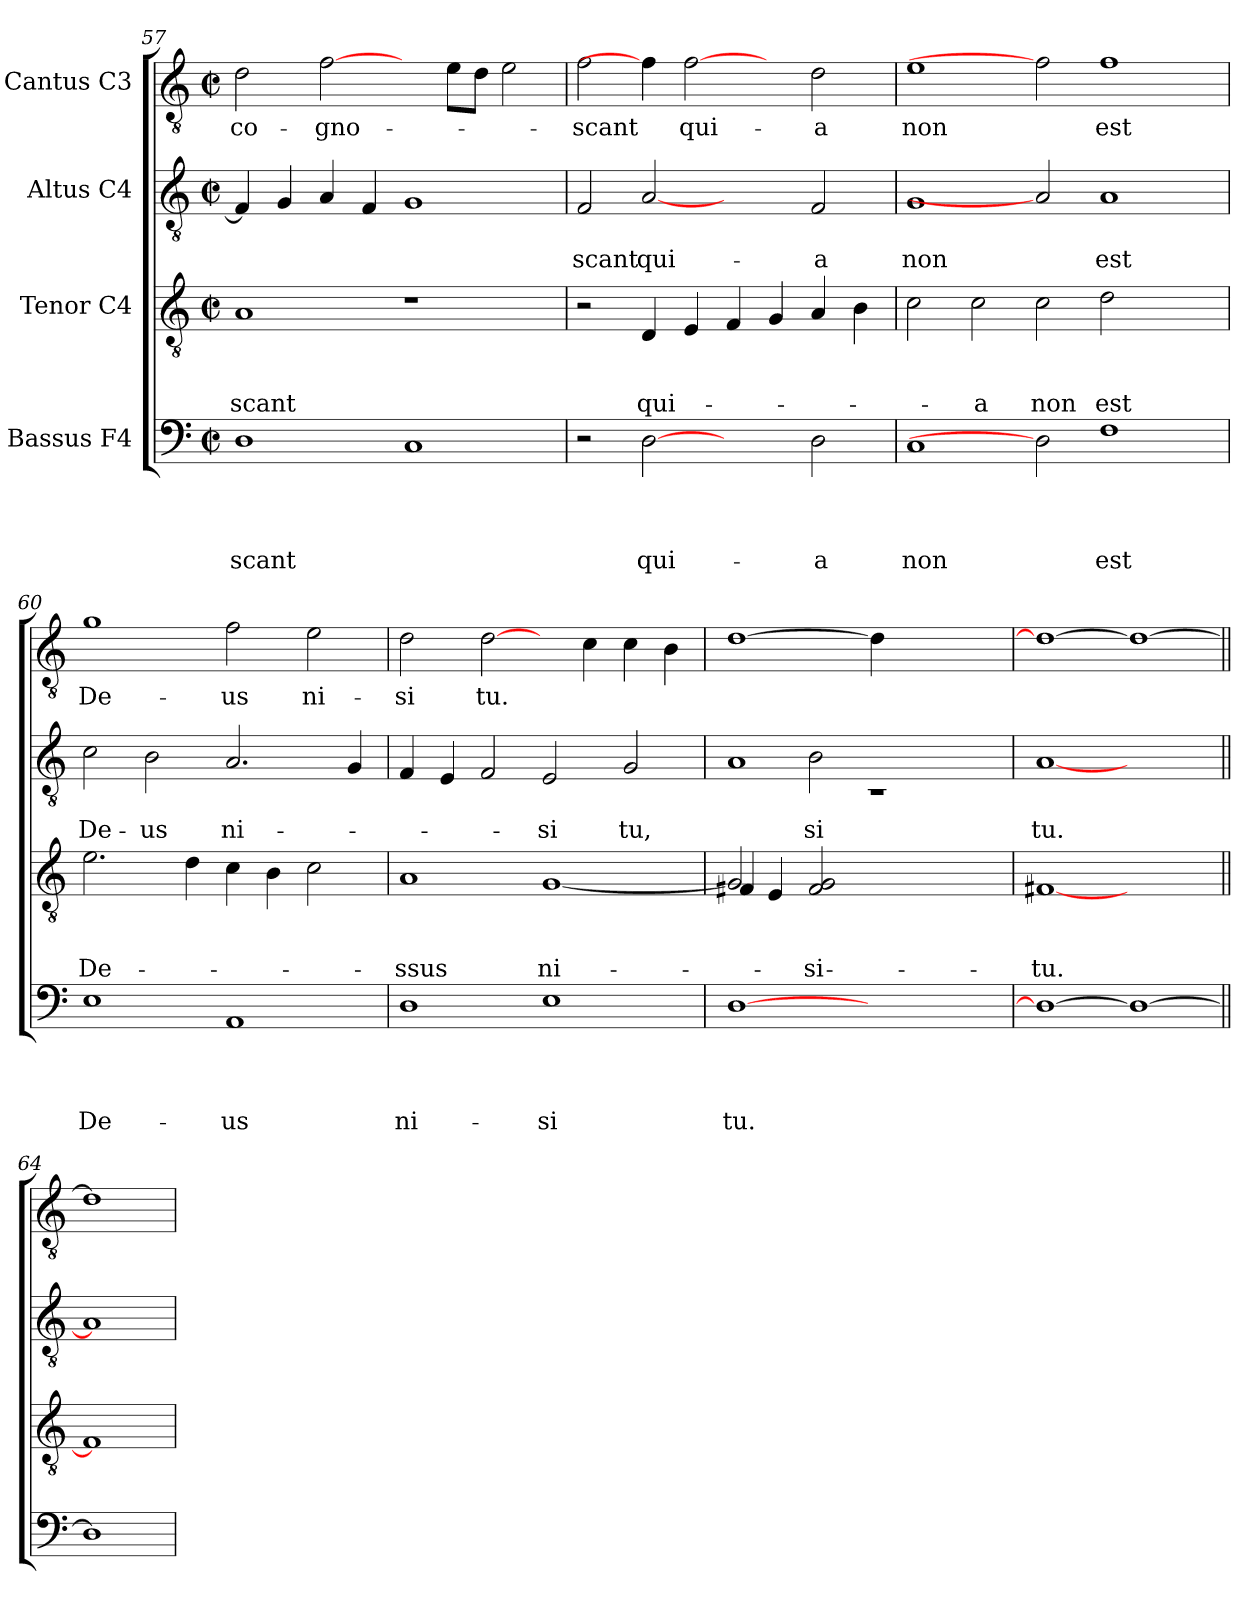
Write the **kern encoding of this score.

**kern	**text	**text	**text	**text	**kern	**text	**text	**text	**kern	**text	**text	**kern	**text
*part4	*part4	*part4	*part4	*part4	*part3	*part3	*part3	*part3	*part2	*part2	*part2	*part1	*part1
*staff4	*staff4	*staff4	*staff4	*staff4	*staff3	*staff3	*staff3	*staff3	*staff2	*staff2	*staff2	*staff1	*staff1
*I"Bassus F4	*	*	*	*	*I"Tenor C4	*	*	*	*I"Altus C4	*	*	*I"Cantus C3	*
*clefF4	*	*	*	*	*clefGv2	*	*	*	*clefGv2	*	*	*clefGv2	*
*k[]	*	*	*	*	*k[]	*	*	*	*k[]	*	*	*k[]	*
*C:	*	*	*	*	*C:	*	*	*	*C:	*	*	*C:	*
*M2/2	*	*	*	*	*M2/2	*	*	*	*M2/2	*	*	*M2/2	*
*met(c|)	*	*	*	*	*met(c|)	*	*	*	*met(c|)	*	*	*met(c|)	*
=57	=57	=57	=57	=57	=57	=57	=57	=57	=57	=57	=57	=57	=57
!	!	!	!	!LO:LY:b	!	!	!	!LO:LY:b	!	!	!	!	!LO:LY:b
1D	.	.	.	-scant	1A	.	.	-scant	4F/]	.	.	2d\	co-
.	.	.	.	.	.	.	.	.	4G/	.	.	.	.
!	!	!	!	!	!	!	!	!	!	!	!	!	!LO:LY:b
.	.	.	.	.	.	.	.	.	4A/	.	.	[2f\	-gno-
.	.	.	.	.	.	.	.	.	4F/	.	.	.	.
1C	.	.	.	.	1r	.	.	.	1G	.	.	4ryy	.
.	.	.	.	.	.	.	.	.	.	.	.	8e\L	.
.	.	.	.	.	.	.	.	.	.	.	.	8d\J	.
.	.	.	.	.	.	.	.	.	.	.	.	2e\	.
=58	=58	=58	=58	=58	=58	=58	=58	=58	=58	=58	=58	=58	=58
!	!	!	!	!	!	!	!	!	!	!	!LO:LY:b	!	!LO:LY:b
2r	.	.	.	.	2r	.	.	.	2F/	.	-scant	2f\	-scant
!	!	!	!	!LO:LY:b	!	!	!	!LO:LY:b	!	!	!LO:LY:b	!	!
[2D	.	.	.	qui-	4D/	.	.	qui-	[2A	.	qui-	4f\]	.
!	!	!	!	!	!	!	!	!	!	!	!	!	!LO:LY:b
.	.	.	.	.	4E/	.	.	.	.	.	.	[2f	qui-
2ryy	.	.	.	.	4F/	.	.	.	2ryy	.	.	.	.
.	.	.	.	.	4G/	.	.	.	.	.	.	4ryy	.
!	!	!	!	!LO:LY:b	!	!	!	!	!	!	!LO:LY:b	!	!LO:LY:b
2D\	.	.	.	-a	4A/	.	.	.	2F/	.	-a	2d\	-a
.	.	.	.	.	4B\	.	.	.	.	.	.	.	.
=59	=59	=59	=59	=59	=59	=59	=59	=59	=59	=59	=59	=59	=59
!	!	!	!	!LO:LY:b	!	!	!	!	!	!	!LO:LY:b	!	!LO:LY:b
1C	.	.	.	non	2c\	.	.	.	1G	.	non	1e	non
!	!	!	!	!	!	!	!	!LO:LY:b	!	!	!	!	!
.	.	.	.	.	2c\	.	.	-a	.	.	.	.	.
!	!	!	!	!	!	!	!	!LO:LY:b	!	!	!	!	!
2D]	.	.	.	.	2c\	.	.	non	2A]	.	.	2f]	.
!	!	!	!	!LO:LY:b	!	!	!	!LO:LY:b	!	!	!LO:LY:b	!	!LO:LY:b
1F	.	.	.	est	2d\	.	.	est	1A	.	est	1f	est
.	.	.	.	.	2ryy	.	.	.	.	.	.	.	.
=60	=60	=60	=60	=60	=60	=60	=60	=60	=60	=60	=60	=60	=60
!	!	!	!	!LO:LY:b	!	!	!	!LO:LY:b	!	!	!LO:LY:b	!	!LO:LY:b
1E	.	.	.	De-	2.e\	.	.	De-	2c\	.	De-	1g	De-
!	!	!	!	!	!	!	!	!	!	!	!LO:LY:b	!	!
.	.	.	.	.	.	.	.	.	2B\	.	-us	.	.
.	.	.	.	.	4d\	.	.	.	.	.	.	.	.
!	!	!	!	!LO:LY:b	!	!	!	!	!	!	!LO:LY:b	!	!LO:LY:b
1AA	.	.	.	-us	4c\	.	.	.	2.A/	.	ni-	2f\	-us
.	.	.	.	.	4B\	.	.	.	.	.	.	.	.
!	!	!	!	!	!	!	!	!	!	!	!	!	!LO:LY:b
.	.	.	.	.	2c\	.	.	.	.	.	.	2e\	ni-
.	.	.	.	.	.	.	.	.	4G/	.	.	.	.
=61	=61	=61	=61	=61	=61	=61	=61	=61	=61	=61	=61	=61	=61
!	!	!	!	!LO:LY:b	!	!	!	!LO:LY:b	!	!	!	!	!LO:LY:b
1D	.	.	.	ni-	1A	.	.	-ssus	4F/	.	.	2d\	-si
.	.	.	.	.	.	.	.	.	4E/	.	.	.	.
!	!	!	!	!	!	!	!	!	!	!	!	!	!LO:LY:b
.	.	.	.	.	.	.	.	.	2F/	.	.	[2d\	tu.
!	!	!	!	!LO:LY:b	!	!	!	!LO:LY:b	!	!	!LO:LY:b	!	!
1E	.	.	.	-si	[>1G	.	.	ni-	2E/	.	-si	4ryy	.
.	.	.	.	.	.	.	.	.	.	.	.	4c\	.
!	!	!	!	!	!	!	!	!	!	!	!LO:LY:b	!	!
.	.	.	.	.	.	.	.	.	2G/	.	tu,	4c\	.
.	.	.	.	.	.	.	.	.	.	.	.	4B\	.
!!LO:LB:g=z
=62	=62	=62	=62	=62	=62	=62	=62	=62	=62	=62	=62	=62	=62
!	!	!	!	!LO:LY:b	!	!	!	!	!	!	!	!	!
*	*	*	*	*	*^	*	*	*	*^	*	*	*	*
[>1D	.	.	.	tu.	2G/]	4F#X/	.	.	.	1A	2ryy	.	.	[>1d	.
.	.	.	.	.	.	4E/	.	.	.	.	.	.	.	.	.
!	!	!	!	!	!	!	!	!	!LO:LY:b	!	!	!	!LO:LY:b	!	!
.	.	.	.	.	1ryy	2F#/ 2G/	.	.	-si	.	2B\	.	si	.	.
1ryy	.	.	.	.	.	1ryy	.	.	.	1ryy	1rC	.	.	4d\]	.
.	.	.	.	.	.	.	.	.	.	.	.	.	.	2.ryy	.
.	.	.	.	.	2ryy	.	.	.	.	.	.	.	.	.	.
*	*	*	*	*	*v	*v	*	*	*	*	*	*	*	*	*
*	*	*	*	*	*	*	*	*	*v	*v	*	*	*	*
=63	=63	=63	=63	=63	=63	=63	=63	=63	=63	=63	=63	=63	=63
!	!	!	!	!	!	!	!	!LO:LY:b	!	!	!LO:LY:b	!	!
1D_	.	.	.	.	[1F#X	.	.	tu.	[1A	.	tu.	1d_	.
1D_	.	.	.	.	1ryy	.	.	.	1ryy	.	.	1d_	.
=64||	=64||	=64||	=64||	=64||	=64||	=64||	=64||	=64||	=64||	=64||	=64||	=64||	=64||
1D]	.	.	.	.	1F#]	.	.	.	1A]	.	.	1d]	.
=	=	=	=	=	=	=	=	=	=	=	=	=	=
*-	*-	*-	*-	*-	*-	*-	*-	*-	*-	*-	*-	*-	*-
